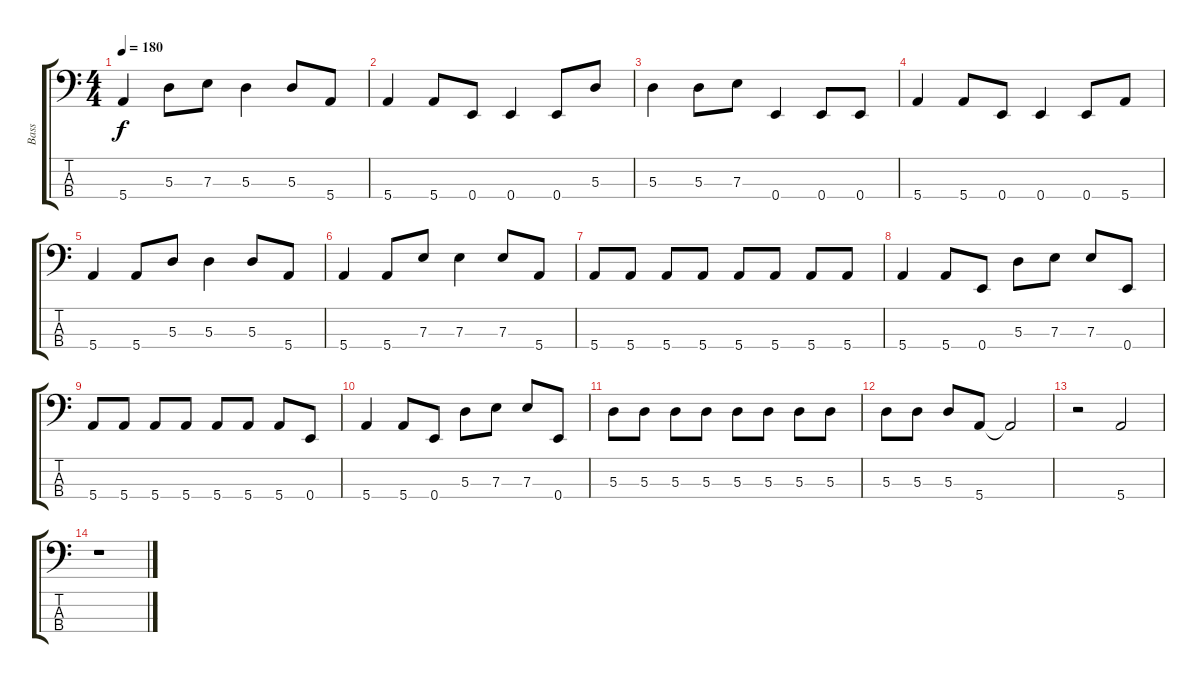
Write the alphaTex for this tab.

\track ("Bass" "Bass") {instrument electricbasspick}
\staff {score tabs}
\tuning (G2 D2 A1 E1) {hide}
\ts (4 4)
\tempo 180
\clef f4
\ks c
5.4.4{dy f} 5.3.8 7.3.8 5.3.4 5.3.8 5.4.8 |
5.4.4 5.4.8 0.4.8 0.4.4 0.4.8 5.3.8 |
5.3.4 5.3.8 7.3.8 0.4.4 0.4.8 0.4.8 |
5.4.4 5.4.8 0.4.8 0.4.4 0.4.8 5.4.8 |
5.4.4 5.4.8 5.3.8 5.3.4 5.3.8 5.4.8 |
5.4.4 5.4.8 7.3.8 7.3.4 7.3.8 5.4.8 |
5.4.8 5.4.8 5.4.8 5.4.8 5.4.8 5.4.8 5.4.8 5.4.8 |
5.4.4 5.4.8 0.4.8 5.3.8 7.3.8 7.3.8 0.4.8 |
5.4.8 5.4.8 5.4.8 5.4.8 5.4.8 5.4.8 5.4.8 0.4.8 |
5.4.4 5.4.8 0.4.8 5.3.8 7.3.8 7.3.8 0.4.8 |
5.3.8 5.3.8 5.3.8 5.3.8 5.3.8 5.3.8 5.3.8 5.3.8 |
5.3.8 5.3.8 5.3.8 5.4.8 5.4{t}.2 |
r.2 5.4.2 |
r.1
